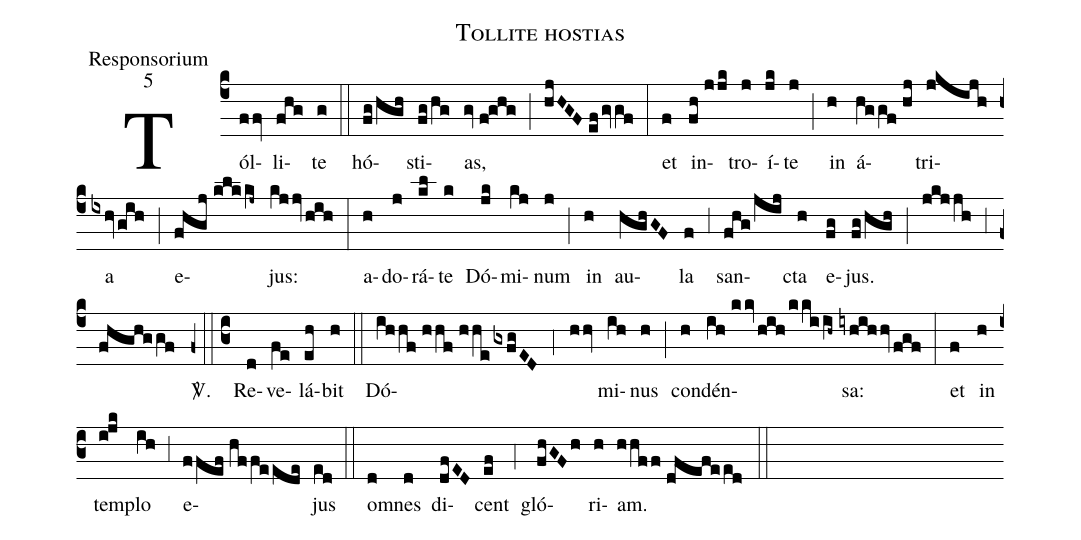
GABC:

name:Tollite hostias;
office-part:Responsorium;
mode:5;
%%
(c4) Tól(ffv)li(fhg)te(g) (::)
hó(fg/hgh)sti(fg/hg)as,(gv//f!ghg) (;) (hjHGF//ef/gvgf) (:)
et(f) in(fh//jjk)tro(j)í(jk)te(j) (;) in(h) á(hggf//hj)tri(jkijh)a(ixhv/gih) (;) e(fhgj//klkkj~)jus:(kjjv/hih) (:)
a(h)do(j)rá(kl)te(k) Dó(jk)mi(kj)num(j) (;) in(h) au(hghGF)la(f) (,3) san(fhg/jij)cta(h) e(fg)jus.(fg/hgh) (;) (jkjjh) (,3) (fhghggf)
<sp>V/</sp>.(z0::c3) Re(d)ve(fe)lá(eh)bit(h) (::)
Dó(ihhf//hhf//hhe/gxfgED;4hhv)mi(ih)nus(h) (;) con(h)dén(ih//kkv/hih/kkiih~)sa:(iyhihhv/fgf) (:)
et(f) in(h) tem(i!jk)plo(ih) (,3) e(ffef//hffeede)jus(ed) (::)
o(d)mnes(d) di(dfED)cent(ef) (,4) gló(fhGFh)ri(h)am.(hhff//dfefeed) (::)
